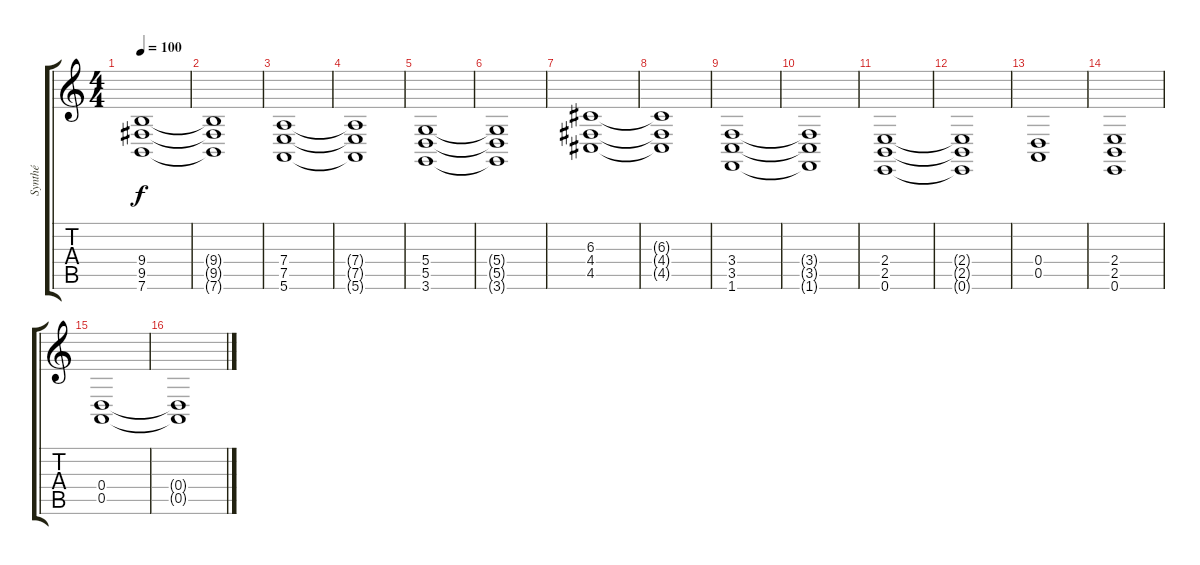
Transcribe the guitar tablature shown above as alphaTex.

\track ("Synthé" "Synthé") {instrument cello}
\staff {score tabs}
\tuning (E4 B3 G3 D3 A2 E2) {hide}
\ts (4 4)
\tempo 100
\clef g2
\ks c
(9.4 9.5 7.6).1{dy f instrument stringensemble1} |
(9.4{t} 9.5{t} 7.6{t}).1 |
(7.4 7.5 5.6).1 |
(7.4{t} 7.5{t} 5.6{t}).1 |
(5.4 5.5 3.6).1 |
(5.4{t} 5.5{t} 3.6{t}).1 |
(6.3 4.4 4.5).1 |
(6.3{t} 4.4{t} 4.5{t}).1 |
(3.4 3.5 1.6).1 |
(3.4{t} 3.5{t} 1.6{t}).1 |
(2.4 2.5 0.6).1 |
(2.4{t} 2.5{t} 0.6{t}).1 |
(0.4 0.5).1 |
(2.4 2.5 0.6).1 |
(0.4 0.5).1 |
(0.4{t} 0.5{t}).1
